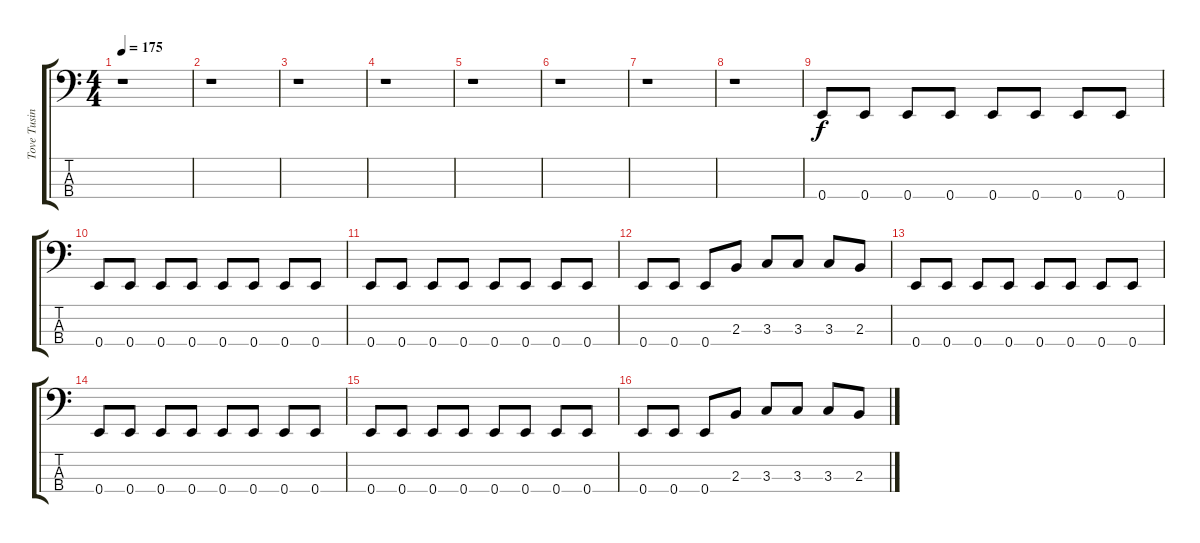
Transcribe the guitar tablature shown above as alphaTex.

\track ("Tove Tusindpik" "Tove Tusin") {instrument electricbasspick}
\staff {score tabs}
\tuning (G2 D2 A1 E1) {hide}
\ts (4 4)
\tempo 175
\clef f4
\ks c
r.1{dy f} |
r.1 |
r.1 |
r.1 |
r.1 |
r.1 |
r.1 |
r.1 |
0.4.8 0.4.8 0.4.8 0.4.8 0.4.8 0.4.8 0.4.8 0.4.8 |
0.4.8 0.4.8 0.4.8 0.4.8 0.4.8 0.4.8 0.4.8 0.4.8 |
0.4.8 0.4.8 0.4.8 0.4.8 0.4.8 0.4.8 0.4.8 0.4.8 |
0.4.8 0.4.8 0.4.8 2.3.8 3.3.8 3.3.8 3.3.8 2.3.8 |
0.4.8 0.4.8 0.4.8 0.4.8 0.4.8 0.4.8 0.4.8 0.4.8 |
0.4.8 0.4.8 0.4.8 0.4.8 0.4.8 0.4.8 0.4.8 0.4.8 |
0.4.8 0.4.8 0.4.8 0.4.8 0.4.8 0.4.8 0.4.8 0.4.8 |
0.4.8 0.4.8 0.4.8 2.3.8 3.3.8 3.3.8 3.3.8 2.3.8
